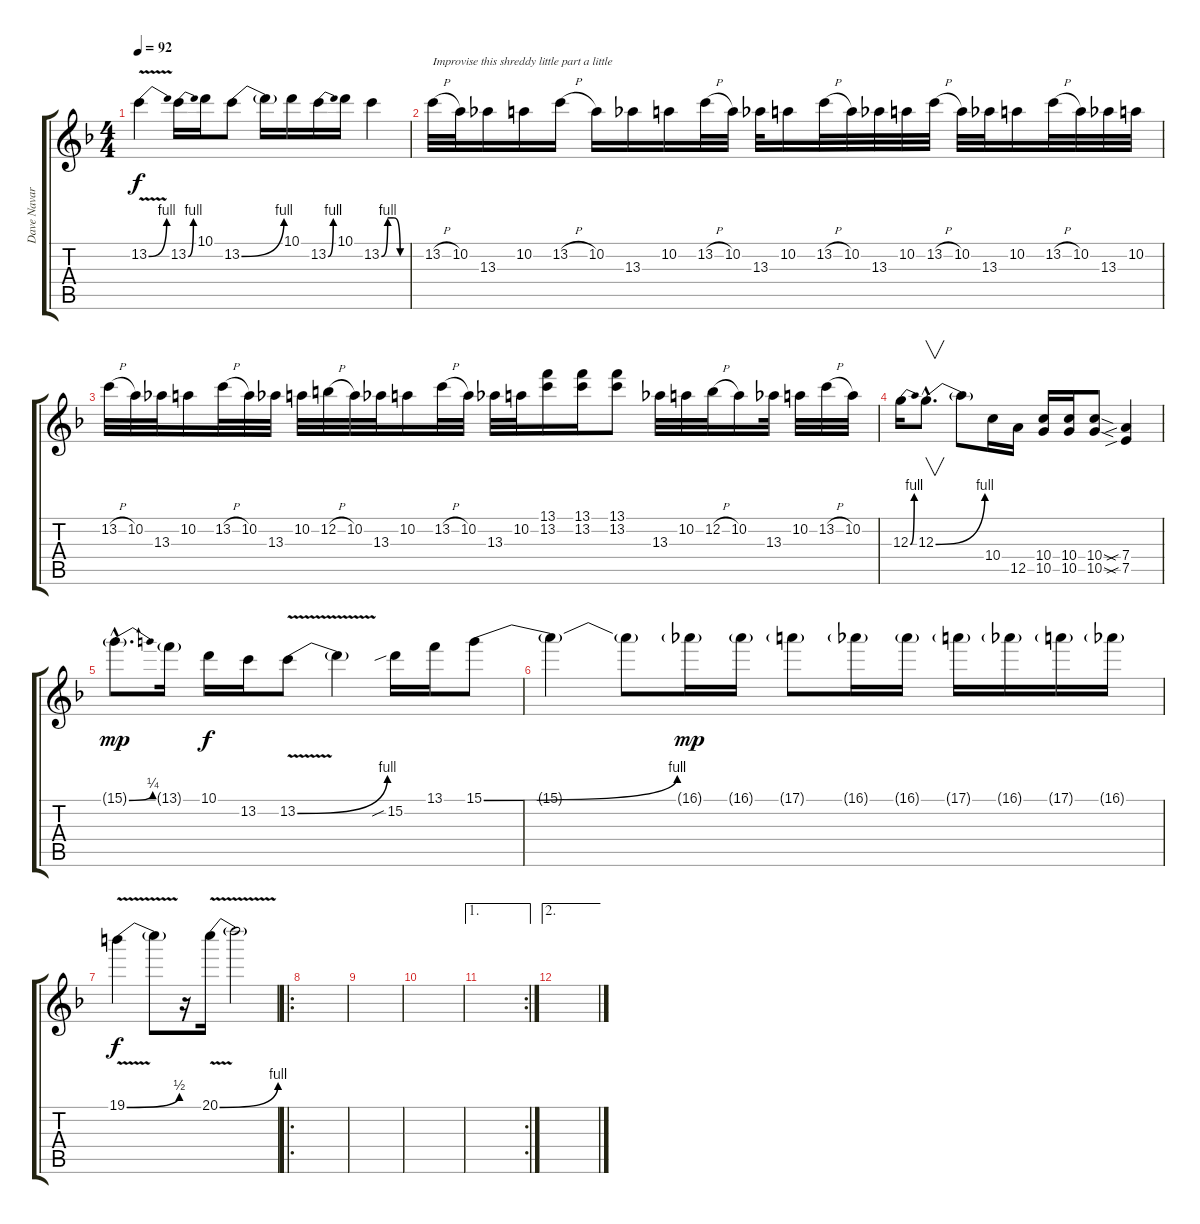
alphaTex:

\track ("Dave Navarro - Guitar 2" "Dave Navar") {instrument distortionguitar}
\staff {score tabs}
\tuning (E4 B3 G3 D3 A2 D2) {hide}
\ts (4 4)
\tempo 92
\clef g2
\ks f
13.2{be (bend 0 0 60 4) v}.4{dy f} 13.2{be (bend 0 0 60 4)}.16 10.1.16 13.2{be (bend 0 0 60 4)}.8 13.2{t}.16 10.1.16 13.2{be (bend 0 0 60 4)}.16 10.1.16 13.2{be (custom 0 0 15 4 30 4 45 0 60 0)}.4 |
13.2{h}.32{txt "Improvise this shreddy little part a little"} 10.2.32 13.3.16 10.2.16 13.2{h}.16 10.2.16 13.3.16 10.2.16 13.2{h}.32 10.2.32 13.3.32 10.2.16 13.2{h}.32 10.2.32 13.3.32 10.2.32 13.2{h}.32 10.2.32 13.3.32 10.2.16 13.2{h}.32 10.2.32 13.3.32 10.2.32 |
13.2{h}.32 10.2.32 13.3.32 10.2.16 13.2{h}.32 10.2.32 13.3.32 10.2.32 12.2{h}.32 10.2.32 13.3.32 10.2.16 13.2{h}.32 10.2.32 13.3.32 10.2.32 (13.1 13.2).16 (13.1 13.2).16 (13.1 13.2).8 13.3.32 10.2.32 12.2{h}.32 10.2.16 13.3.32 10.2.32 13.2{h}.32 10.2.32 |
12.3{be (bend 0 0 60 4)}.16 12.3{be (bend 0 0 60 4) hac}.8{v d} 12.3{t}.8 10.4.16 12.5.16 (10.4 10.5).16 (10.4 10.5).16 (10.4{sod} 10.5{sod}).8 (7.4{sib} 7.5{sib}).4 |
15.1{be (bend 0 0 60 1) g hac}.8{d dy mp} 13.1{g}.16 10.1.16{dy f} 13.2.16 13.2{be (bend 0 0 60 4) v}.8 13.2{t}.4 15.2{sib}.16 13.1.16 15.1{be (bend 0 0 60 4)}.8 |
15.1{t}.4 15.1{t}.8 16.1{g}.16{dy mp} 16.1{g}.16 17.1{g}.8 16.1{g}.16 16.1{g}.16 17.1{g}.16 16.1{g}.16 17.1{g}.16 16.1{g}.16 |
19.1{be (bend 0 0 60 2) v}.4{dy f} 19.1{t}.8 r.16 20.1{be (bend 0 0 60 4) v}.16 20.1{t}.2 |
\ro
|
|
|
\ae 1
\rc 2
|
\ae 2
